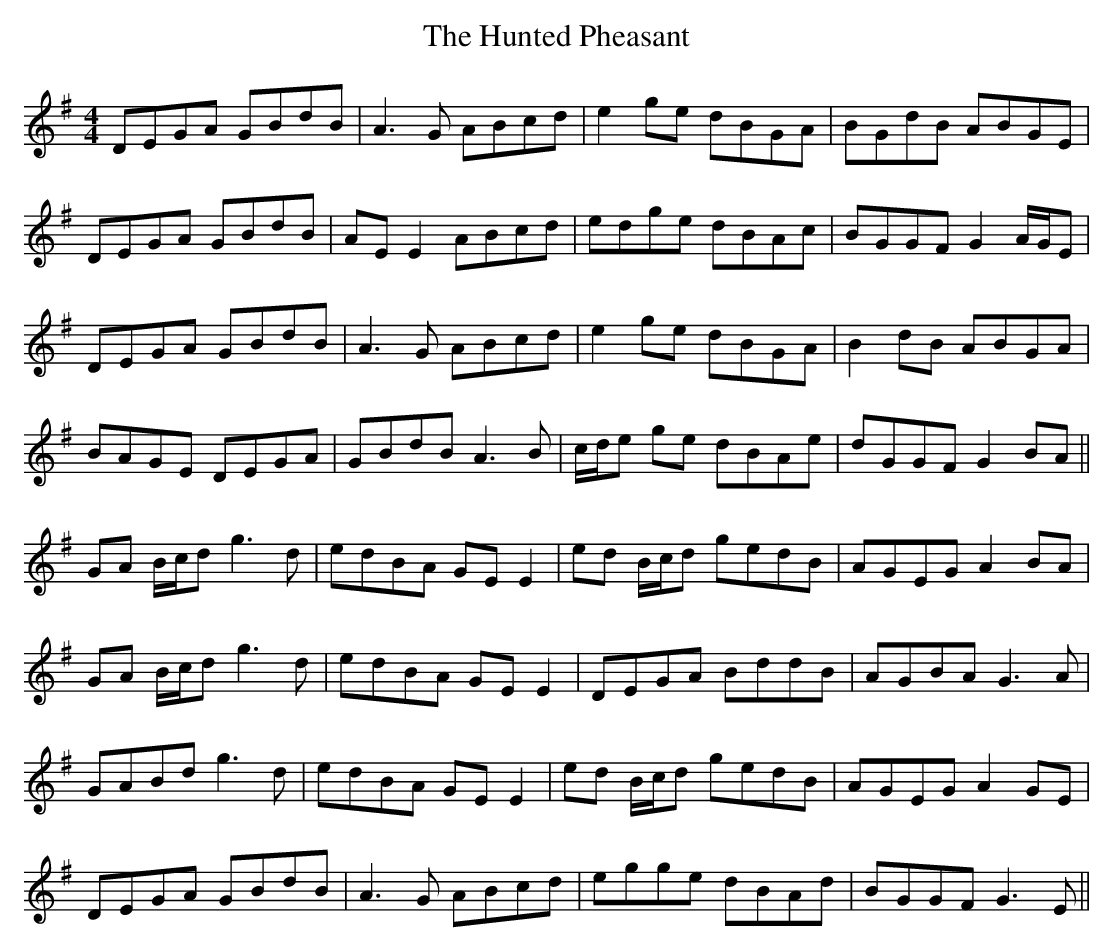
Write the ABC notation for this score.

X:1
T: The Hunted Pheasant
M: 4/4
L: 1/8
K: Gmaj
DEGA GBdB|A3G ABcd|e2ge dBGA|BGdB ABGE|
DEGA GBdB|AE E2 ABcd|edge dBAc|BGGF G2 A/G/E|
DEGA GBdB|A3G ABcd|e2ge dBGA|B2dB ABGA|
BAGE DEGA|GBdB A3B|c/d/e ge dBAe|dGGF G2BA||
GA B/c/d g3d|edBA GEE2|ed B/c/d gedB|AGEG A2BA|
GA B/c/d g3d|edBA GEE2|DEGA BddB|AGBA G3A|
GABd g3d|edBA GEE2|ed B/c/d gedB|AGEG A2GE|
DEGA GBdB|A3G ABcd|egge dBAd|BGGF G3E||
